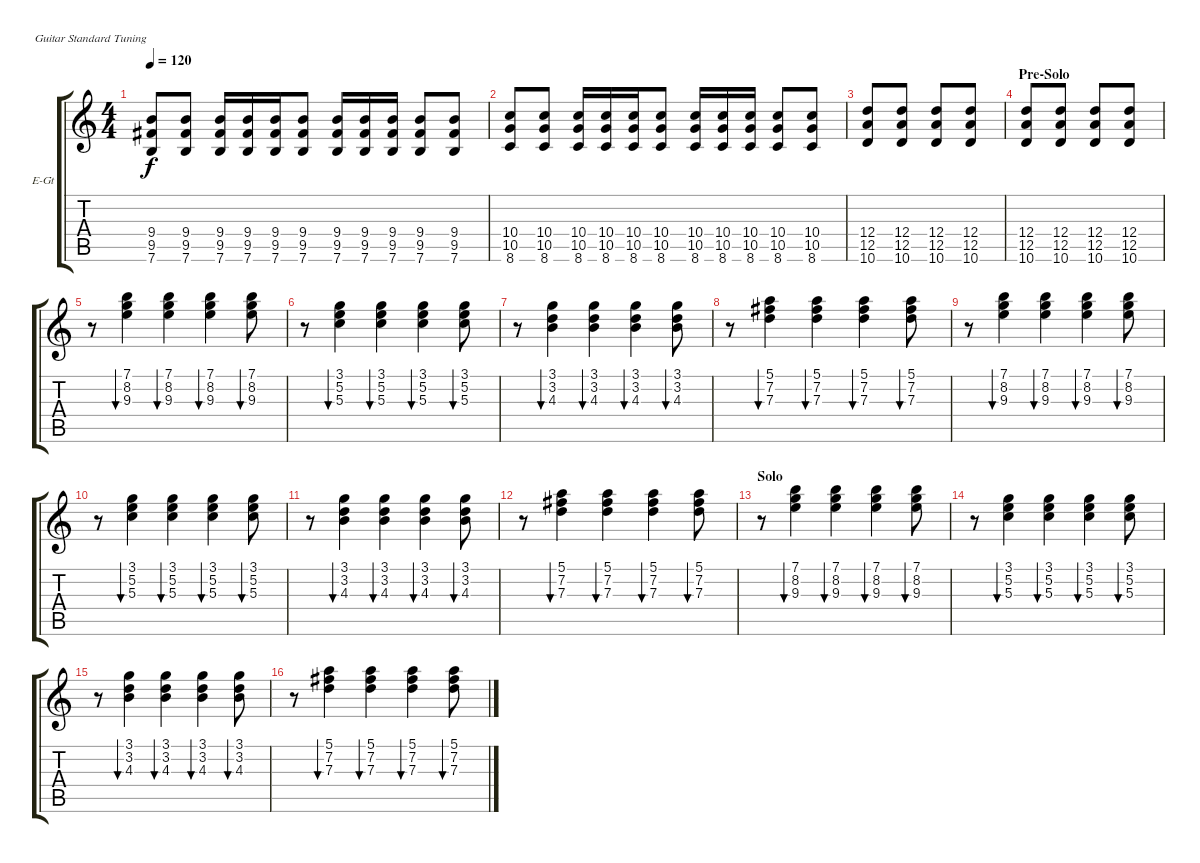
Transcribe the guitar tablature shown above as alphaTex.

\defaultSystemsLayout 4
\bracketExtendMode groupsimilarinstruments
\firstSystemTrackNameOrientation horizontal
\otherSystemsTrackNameOrientation horizontal
\track ("Rythm Gt" "E-Gt") {instrument electricguitarclean}
\staff {score tabs}
\tuning (E4 B3 G3 D3 A2 E2)
\ts (4 4)
\tempo 120
\clef g2
\ks c
(7.6 9.5 9.4).8{dy f} (7.6 9.5 9.4).8 (7.6 9.5 9.4).16 (7.6 9.5 9.4).16 (7.6 9.5 9.4).16 (7.6 9.5 9.4).8 (7.6 9.5 9.4).16 (7.6 9.5 9.4).16 (7.6 9.5 9.4).16 (7.6 9.5 9.4).8 (7.6 9.5 9.4).8 |
(8.6 10.5 10.4).8 (8.6 10.5 10.4).8 (8.6 10.5 10.4).16 (8.6 10.5 10.4).16 (8.6 10.5 10.4).16 (8.6 10.5 10.4).8 (8.6 10.5 10.4).16 (8.6 10.5 10.4).16 (8.6 10.5 10.4).16 (8.6 10.5 10.4).8 (8.6 10.5 10.4).8 |
(12.4 10.6 12.5).8 (12.4 10.6 12.5).8 (12.4 10.6 12.5).8 (12.4 10.6 12.5).8 |
\section ("" "Pre-Solo")
(12.4 10.6 12.5).8 (12.4 10.6 12.5).8 (12.4 10.6 12.5).8 (12.4 10.6 12.5).8 |
r.8 (7.1 8.2 9.3).4{bu 30} (7.1 8.2 9.3).4{bu 30} (7.1 8.2 9.3).4{bu 30} (7.1 8.2 9.3).8{bu 30} |
r.8 (3.1 5.2 5.3).4{bu 30} (3.1 5.2 5.3).4{bu 30} (3.1 5.2 5.3).4{bu 30} (3.1 5.2 5.3).8{bu 30} |
r.8 (3.1 3.2 4.3).4{bu 30} (3.1 3.2 4.3).4{bu 30} (3.1 3.2 4.3).4{bu 30} (3.1 3.2 4.3).8{bu 30} |
r.8 (5.1 7.2 7.3).4{bu 30} (5.1 7.2 7.3).4{bu 30} (5.1 7.2 7.3).4{bu 30} (5.1 7.2 7.3).8{bu 30} |
r.8 (7.1 8.2 9.3).4{bu 30} (7.1 8.2 9.3).4{bu 30} (7.1 8.2 9.3).4{bu 30} (7.1 8.2 9.3).8{bu 30} |
r.8 (3.1 5.2 5.3).4{bu 30} (3.1 5.2 5.3).4{bu 30} (3.1 5.2 5.3).4{bu 30} (3.1 5.2 5.3).8{bu 30} |
r.8 (3.1 3.2 4.3).4{bu 30} (3.1 3.2 4.3).4{bu 30} (3.1 3.2 4.3).4{bu 30} (3.1 3.2 4.3).8{bu 30} |
r.8 (5.1 7.2 7.3).4{bu 30} (5.1 7.2 7.3).4{bu 30} (5.1 7.2 7.3).4{bu 30} (5.1 7.2 7.3).8{bu 30} |
\section ("" "Solo")
r.8 (7.1 8.2 9.3).4{bu 30} (7.1 8.2 9.3).4{bu 30} (7.1 8.2 9.3).4{bu 30} (7.1 8.2 9.3).8{bu 30} |
r.8 (3.1 5.2 5.3).4{bu 30} (3.1 5.2 5.3).4{bu 30} (3.1 5.2 5.3).4{bu 30} (3.1 5.2 5.3).8{bu 30} |
r.8 (3.1 3.2 4.3).4{bu 30} (3.1 3.2 4.3).4{bu 30} (3.1 3.2 4.3).4{bu 30} (3.1 3.2 4.3).8{bu 30} |
r.8 (5.1 7.2 7.3).4{bu 30} (5.1 7.2 7.3).4{bu 30} (5.1 7.2 7.3).4{bu 30} (5.1 7.2 7.3).8{bu 30}
